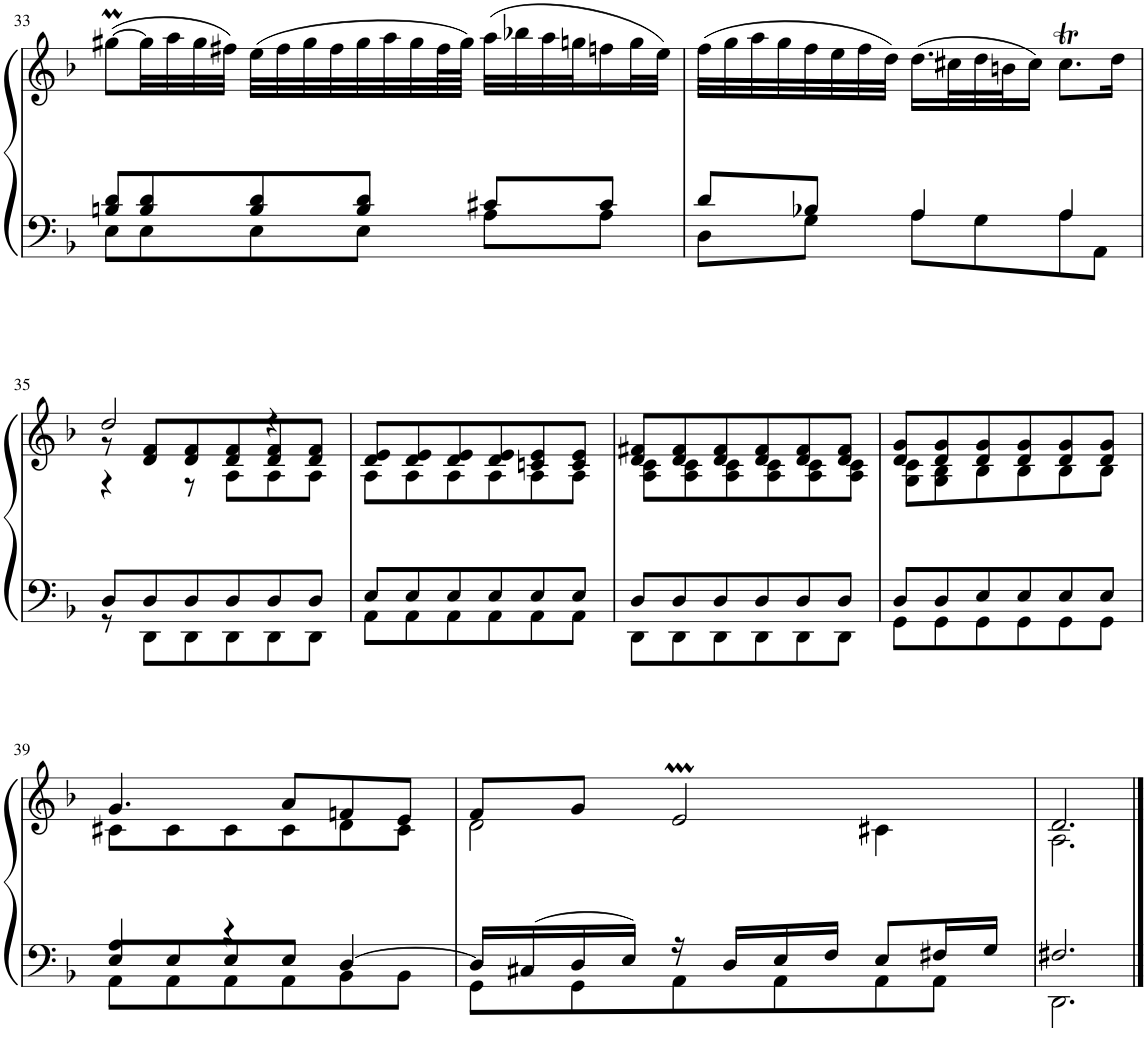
**kern	**kern
*part1	*part1
*staff2	*staff1
*I"Piano	*
*I'Pno	*
!!LO:PB:g=z
*clefF4	*clefG2
*k[b-]	*k[b-]
*M3/4	*M3/4
=33	=33
*^	*
8Bn/ 8d/L	8E\L	([8gg#Xm\L
8B/ 8d/	8E\	32gg#\LL]
.	.	32aa\
.	.	32gg#\
.	.	32ff#X\JJJ)
8B/ 8d/	8E\	(32ee\LLL
.	.	32ff#\
.	.	32gg#\
.	.	32ff#\
8B/ 8d/J	8E\J	32gg#\
.	.	32aa\
.	.	32gg#\
.	.	64ff#\L
.	.	64gg#\JJJJ)
8c#X/L	8A\L	(32aa\LLL
.	.	32bb-X\
.	.	32aa\
.	.	32ggn\J
8c#/J	8A\J	16ffn\
.	.	32gg\L
.	.	32ee\JJJ)
=34	=34	=34
8d/L	8D\L	(32ff\LLL
.	.	32gg\
.	.	32aa\
.	.	32gg\
8B-X/J	8G\J	32ff\
.	.	32ee\
.	.	32ff\
.	.	32dd\JJJ)
4A/	8A\L	(16.dd\LL
.	.	32cc#X\L
.	8G\	32dd\
.	.	32bn\J
.	.	16cc#\JJ)
4A/	8A\	8.cc#t\L
.	8AA\J	.
.	.	16dd\Jk
!!LO:LB:g=z
=35	=35	=35
*	*	*^
*	*	*	*^
8D/L	8r	2dd/	8r	4r
8D/	8DD\L	.	8d/ 8f/L	.
8D/	8DD\	.	8d/ 8f/	8r
8D/	8DD\	.	8d/ 8f/	8A\L
8D/	8DD\	4r	8d/ 8f/	8A\
8D/J	8DD\J	.	8d/ 8f/J	8A\J
*	*	*	*v	*v
=36	=36	=36	=36
8E/L	8AA\L	8d/ 8e/L	8A\L
8E/	8AA\	8d/ 8e/	8A\
8E/	8AA\	8d/ 8e/	8A\
8E/	8AA\	8d/ 8e/	8A\
8E/	8AA\	8cn/ 8e/	8A\
8E/J	8AA\J	8c/ 8e/J	8A\J
=37	=37	=37	=37
8D/L	8DD\L	8d/ 8f#X/L	8A\ 8c\L
8D/	8DD\	8d/ 8f#/	8A\ 8c\
8D/	8DD\	8d/ 8f#/	8A\ 8c\
8D/	8DD\	8d/ 8f#/	8A\ 8c\
8D/	8DD\	8d/ 8f#/	8A\ 8c\
8D/J	8DD\J	8d/ 8f#/J	8A\ 8c\J
=38	=38	=38	=38
8D/L	8GG\L	8d/ 8g/L	8G\ 8c\L
8D/	8GG\	8d/ 8g/	8G\ 8B-\
8E/	8GG\	8d/ 8g/	8B-\
8E/	8GG\	8d/ 8g/	8B-\
8E/	8GG\	8d/ 8g/	8B-\
8E/J	8GG\J	8d/ 8g/J	8B-\J
!!LO:LB:g=z	!!
=39	=39	=39	=39
*	*^	*	*
4A/	8E/L	8AA\L	4.g/	8c#X\L
.	8E/	8AA\	.	8c#\
4r	8E/	8AA\	.	8c#\
.	8E/J	8AA\	8a/L	8c#\
[4D/	4ryy	8BB-\	8fn/	8d\
.	.	8BB-\J	8e/J	8c#\J
*	*v	*v	*	*
=40	=40	=40	=40
16D/LL]	8GG\L	8f/L	2d\
16C#X/	.	.	.
16D/	8GG\	8g/J	.
16E/JJ	.	.	.
16r	8AA\	2em/	.
16D/LL	.	.	.
16E/	8AA\	.	.
16F/JJ	.	.	.
8E/L	8AA\	.	4c#X\
16F#X/L	8AA\J	.	.
16G/JJ	.	.	.
=41	=41	=41	=41
2.F#X/	2.DD\	2.d/	2.A\
*v	*v	*	*
*	*v	*v
==	==
*-	*-
